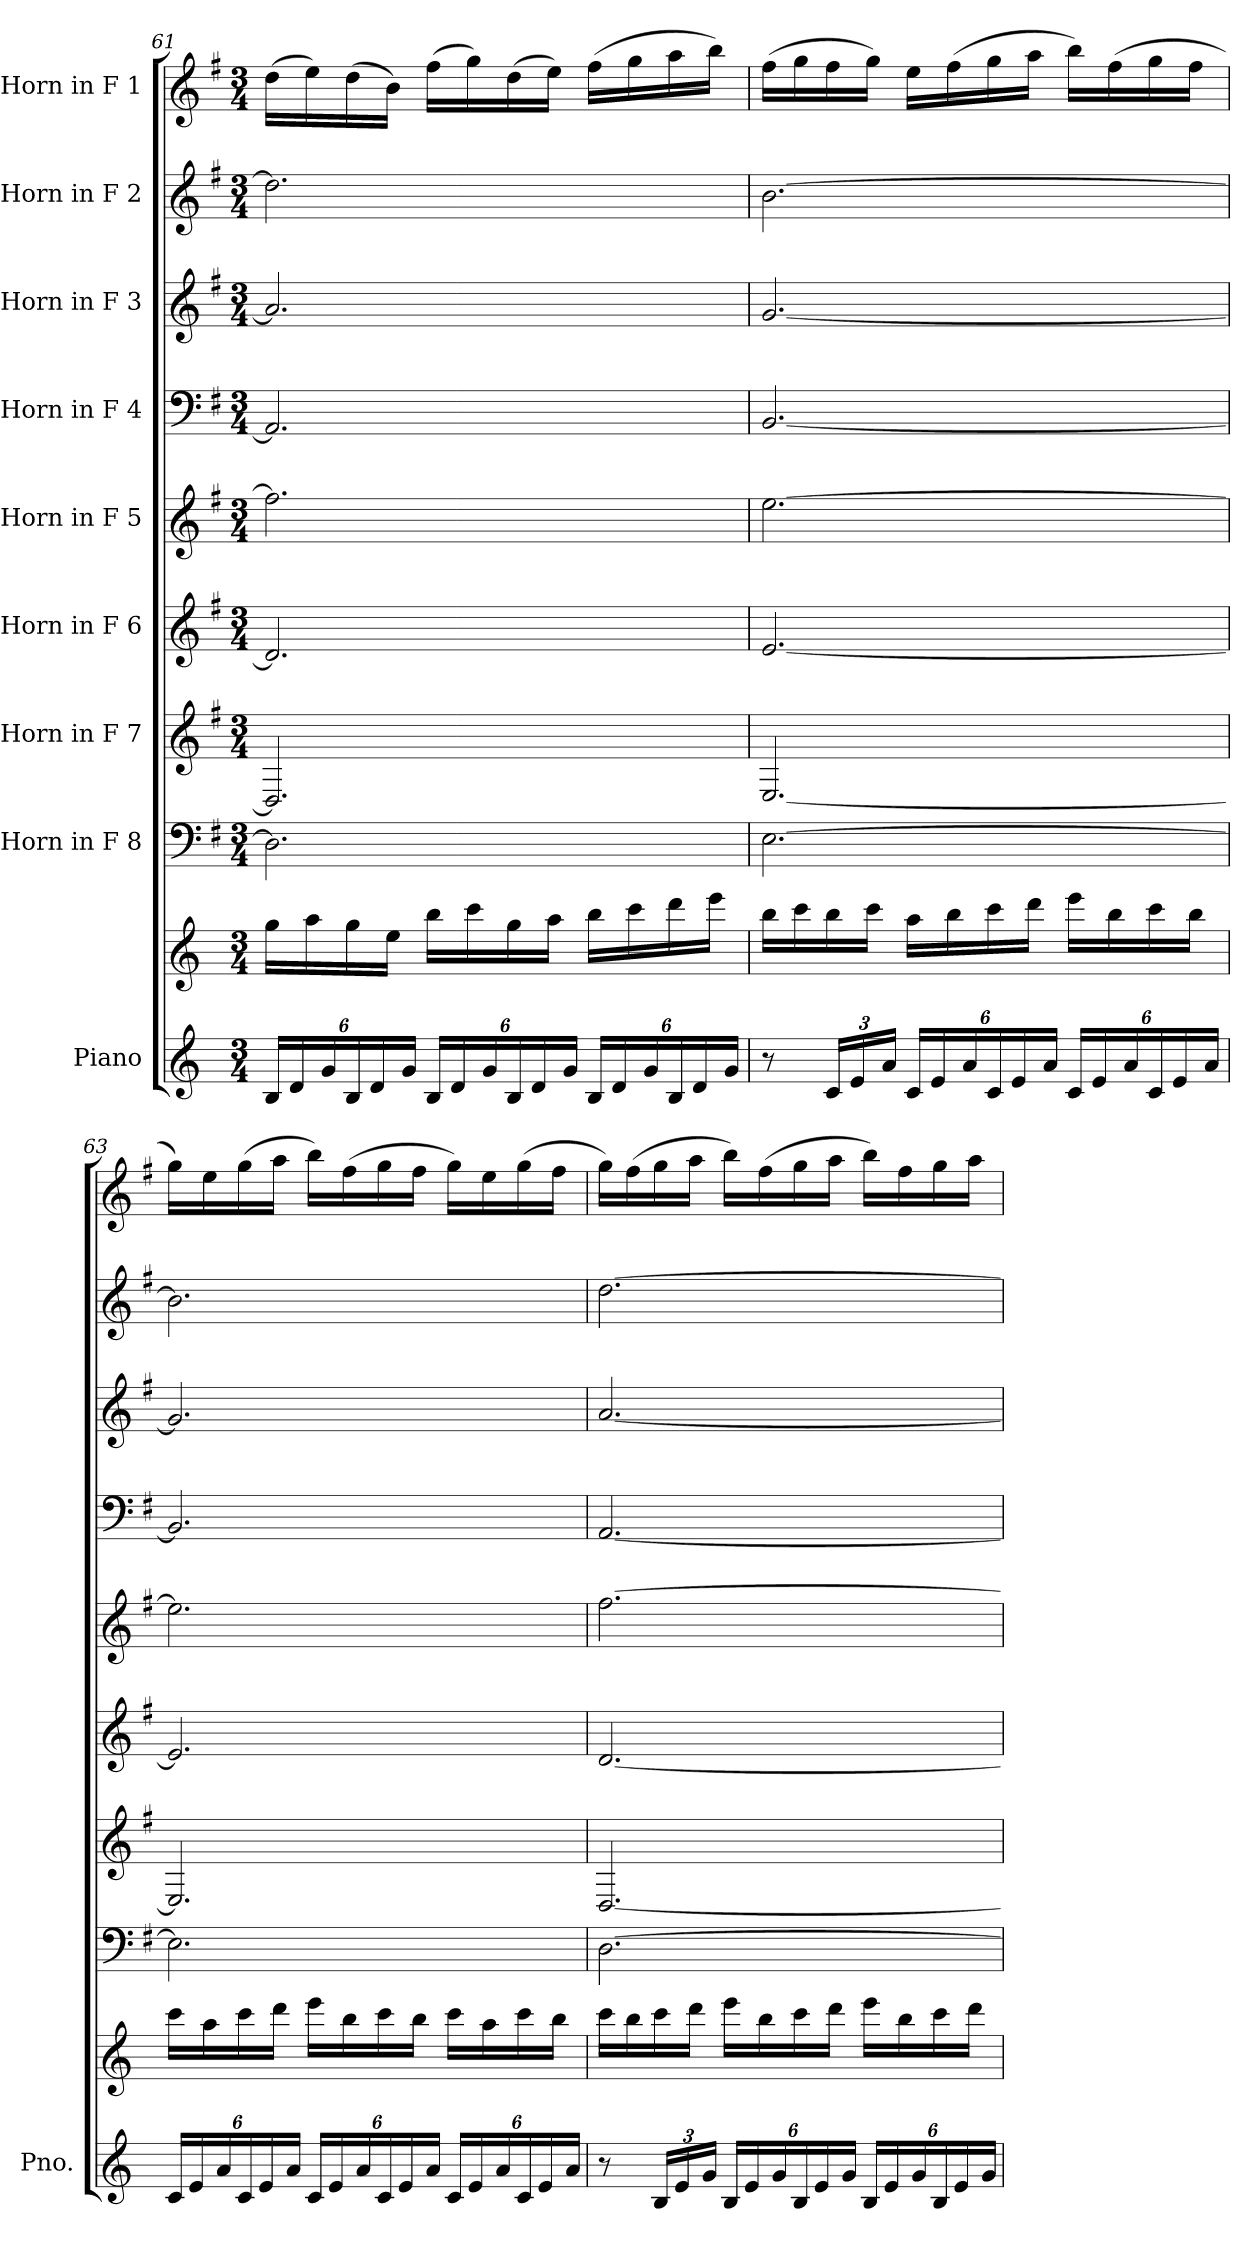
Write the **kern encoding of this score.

**kern	**kern	**kern	**kern	**kern	**kern	**kern	**kern	**kern	**kern
*part9	*part9	*part8	*part7	*part6	*part5	*part4	*part3	*part2	*part1
*staff10	*staff9	*staff8	*staff7	*staff6	*staff5	*staff4	*staff3	*staff2	*staff1
*I"Piano	*	*I"Horn in F 8	*I"Horn in F 7	*I"Horn in F 6	*I"Horn in F 5	*I"Horn in F 4	*I"Horn in F 3	*I"Horn in F 2	*I"Horn in F 1
*I'Pno.	*	*	*	*	*	*	*	*	*
*clefG2	*clefG2	*clefF4	*clefG2	*clefG2	*clefG2	*clefF4	*clefG2	*clefG2	*clefG2
*	*	*ITrd4c7	*ITrd4c7	*ITrd4c7	*ITrd4c7	*ITrd4c7	*ITrd4c7	*ITrd4c7	*ITrd4c7
*k[]	*k[]	*k[]	*k[]	*k[]	*k[]	*k[]	*k[]	*k[]	*k[]
*M3/4	*M3/4	*M3/4	*M3/4	*M3/4	*M3/4	*M3/4	*M3/4	*M3/4	*M3/4
*Xbrackettup	*	*	*	*	*	*	*	*	*
=61	=61	=61	=61	=61	=61	=61	=61	=61	=61
24B/LL	16gg\LL	2.GG\]	2.GG/]	2.G/]	2.b\]	2.DD/]	2.d/]	2.g\]	(16g\LL
24d/	.	.	.	.	.	.	.	.	.
.	16aa\	.	.	.	.	.	.	.	16a\)
24g/	.	.	.	.	.	.	.	.	.
24B/	16gg\	.	.	.	.	.	.	.	(16g\
24d/	.	.	.	.	.	.	.	.	.
.	16ee\JJ	.	.	.	.	.	.	.	16e\JJ)
24g/JJ	.	.	.	.	.	.	.	.	.
24B/LL	16bb\LL	.	.	.	.	.	.	.	(16b\LL
24d/	.	.	.	.	.	.	.	.	.
.	16ccc\	.	.	.	.	.	.	.	16cc\)
24g/	.	.	.	.	.	.	.	.	.
24B/	16gg\	.	.	.	.	.	.	.	(16g\
24d/	.	.	.	.	.	.	.	.	.
.	16aa\JJ	.	.	.	.	.	.	.	16a\JJ)
24g/JJ	.	.	.	.	.	.	.	.	.
24B/LL	16bb\LL	.	.	.	.	.	.	.	(16b\LL
24d/	.	.	.	.	.	.	.	.	.
.	16ccc\	.	.	.	.	.	.	.	16cc\
24g/	.	.	.	.	.	.	.	.	.
24B/	16ddd\	.	.	.	.	.	.	.	16dd\
24d/	.	.	.	.	.	.	.	.	.
.	16eee\JJ	.	.	.	.	.	.	.	16ee\JJ)
24g/JJ	.	.	.	.	.	.	.	.	.
=62	=62	=62	=62	=62	=62	=62	=62	=62	=62
8r	16bb\LL	[2.AA\	[2.AA/	[2.A/	[2.a\	[2.EE/	[2.c/	[2.e\	(16b\LL
.	16ccc\	.	.	.	.	.	.	.	16cc\
24c/LL	16bb\	.	.	.	.	.	.	.	16b\
24e/	.	.	.	.	.	.	.	.	.
.	16ccc\JJ	.	.	.	.	.	.	.	16cc\JJ)
24a/JJ	.	.	.	.	.	.	.	.	.
24c/LL	16aa\LL	.	.	.	.	.	.	.	16a\LL
24e/	.	.	.	.	.	.	.	.	.
.	16bb\	.	.	.	.	.	.	.	(16b\
24a/	.	.	.	.	.	.	.	.	.
24c/	16ccc\	.	.	.	.	.	.	.	16cc\
24e/	.	.	.	.	.	.	.	.	.
.	16ddd\JJ	.	.	.	.	.	.	.	16dd\JJ
24a/JJ	.	.	.	.	.	.	.	.	.
24c/LL	16eee\LL	.	.	.	.	.	.	.	16ee\LL)
24e/	.	.	.	.	.	.	.	.	.
.	16bb\	.	.	.	.	.	.	.	(16b\
24a/	.	.	.	.	.	.	.	.	.
24c/	16ccc\	.	.	.	.	.	.	.	16cc\
24e/	.	.	.	.	.	.	.	.	.
.	16bb\JJ	.	.	.	.	.	.	.	16b\JJ
24a/JJ	.	.	.	.	.	.	.	.	.
!!LO:LB:g=z
=63	=63	=63	=63	=63	=63	=63	=63	=63	=63
24c/LL	16ccc\LL	2.AA\]	2.AA/]	2.A/]	2.a\]	2.EE/]	2.c/]	2.e\]	16cc\LL)
24e/	.	.	.	.	.	.	.	.	.
.	16aa\	.	.	.	.	.	.	.	16a\
24a/	.	.	.	.	.	.	.	.	.
24c/	16ccc\	.	.	.	.	.	.	.	(16cc\
24e/	.	.	.	.	.	.	.	.	.
.	16ddd\JJ	.	.	.	.	.	.	.	16dd\JJ
24a/JJ	.	.	.	.	.	.	.	.	.
24c/LL	16eee\LL	.	.	.	.	.	.	.	16ee\LL)
24e/	.	.	.	.	.	.	.	.	.
.	16bb\	.	.	.	.	.	.	.	(16b\
24a/	.	.	.	.	.	.	.	.	.
24c/	16ccc\	.	.	.	.	.	.	.	16cc\
24e/	.	.	.	.	.	.	.	.	.
.	16bb\JJ	.	.	.	.	.	.	.	16b\JJ
24a/JJ	.	.	.	.	.	.	.	.	.
24c/LL	16ccc\LL	.	.	.	.	.	.	.	16cc\LL)
24e/	.	.	.	.	.	.	.	.	.
.	16aa\	.	.	.	.	.	.	.	16a\
24a/	.	.	.	.	.	.	.	.	.
24c/	16ccc\	.	.	.	.	.	.	.	(16cc\
24e/	.	.	.	.	.	.	.	.	.
.	16bb\JJ	.	.	.	.	.	.	.	16b\JJ
24a/JJ	.	.	.	.	.	.	.	.	.
=64	=64	=64	=64	=64	=64	=64	=64	=64	=64
8r	16ccc\LL	[2.GG\	[2.GG/	[2.G/	[2.b\	[2.DD/	[2.d/	[2.g\	16cc\LL)
.	16bb\	.	.	.	.	.	.	.	(16b\
24B/LL	16ccc\	.	.	.	.	.	.	.	16cc\
24e/	.	.	.	.	.	.	.	.	.
.	16ddd\JJ	.	.	.	.	.	.	.	16dd\JJ
24g/JJ	.	.	.	.	.	.	.	.	.
24B/LL	16eee\LL	.	.	.	.	.	.	.	16ee\LL)
24e/	.	.	.	.	.	.	.	.	.
.	16bb\	.	.	.	.	.	.	.	(16b\
24g/	.	.	.	.	.	.	.	.	.
24B/	16ccc\	.	.	.	.	.	.	.	16cc\
24e/	.	.	.	.	.	.	.	.	.
.	16ddd\JJ	.	.	.	.	.	.	.	16dd\JJ
24g/JJ	.	.	.	.	.	.	.	.	.
24B/LL	16eee\LL	.	.	.	.	.	.	.	16ee\LL)
24e/	.	.	.	.	.	.	.	.	.
.	16bb\	.	.	.	.	.	.	.	16b\
24g/	.	.	.	.	.	.	.	.	.
24B/	16ccc\	.	.	.	.	.	.	.	16cc\
24e/	.	.	.	.	.	.	.	.	.
.	16ddd\JJ	.	.	.	.	.	.	.	16dd\JJ
24g/JJ	.	.	.	.	.	.	.	.	.
=	=	=	=	=	=	=	=	=	=
*-	*-	*-	*-	*-	*-	*-	*-	*-	*-
